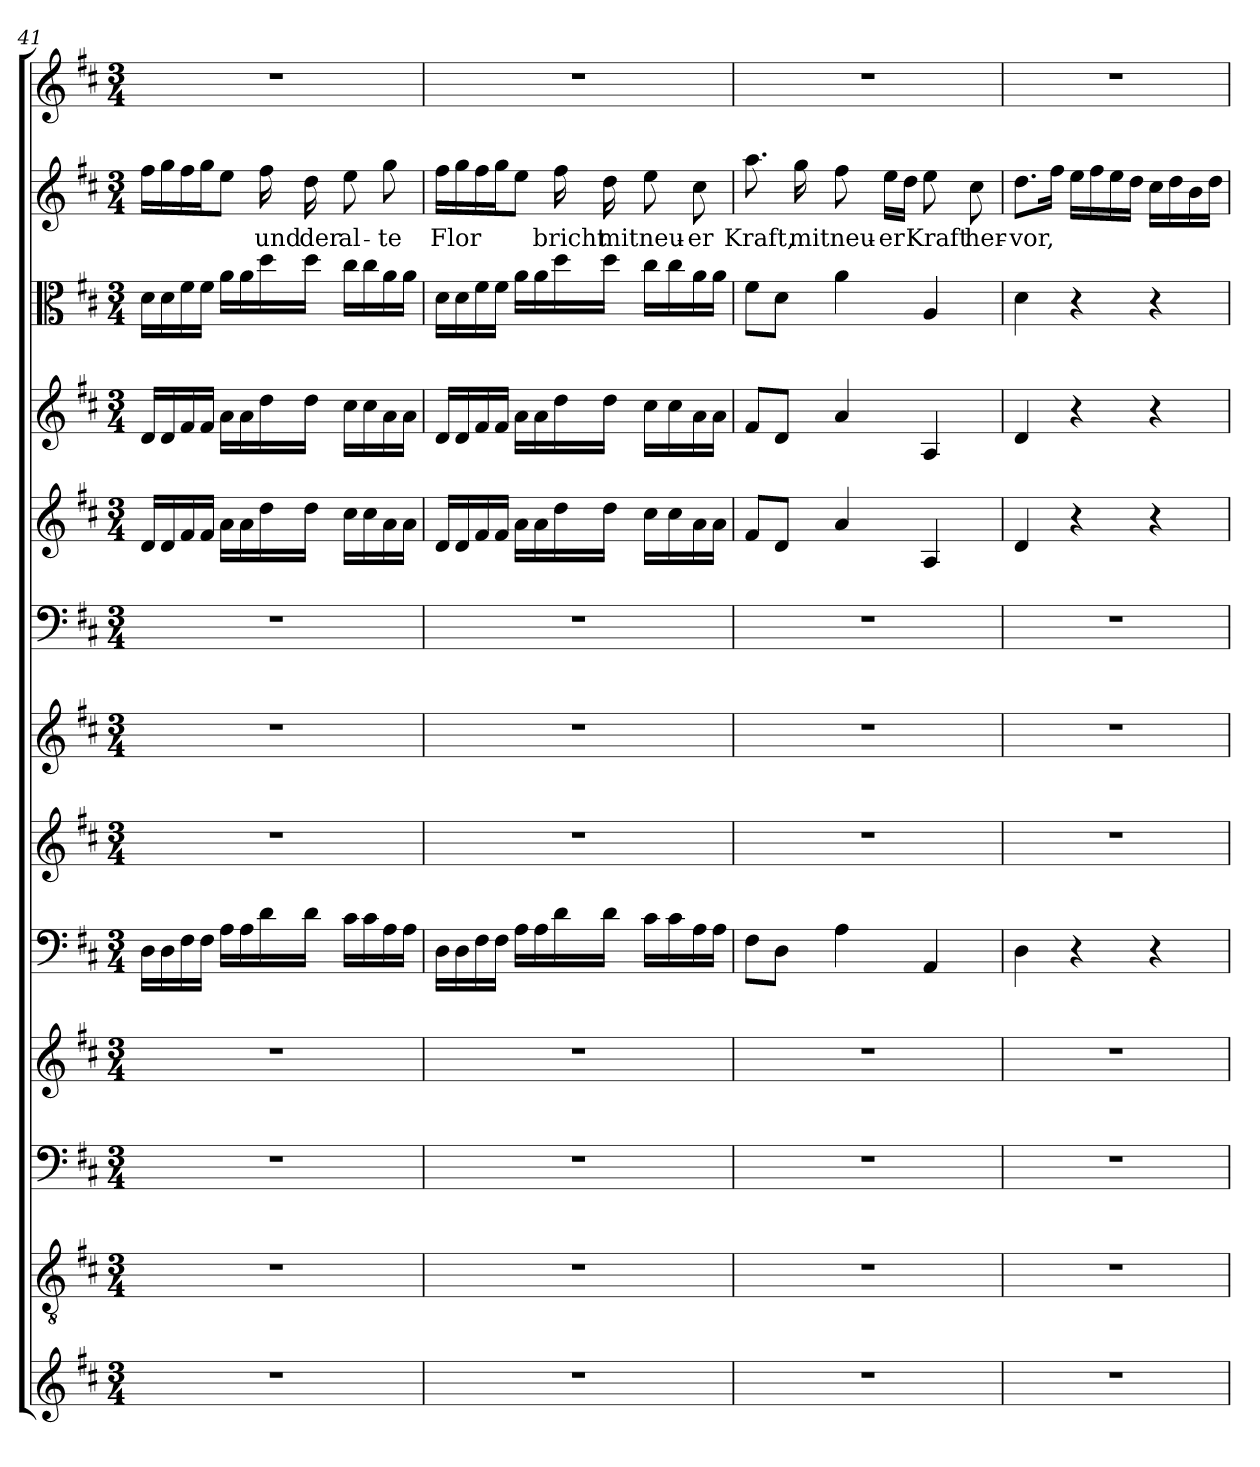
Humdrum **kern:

**kern	**kern	**kern	**kern	**kern	**kern	**kern	**kern	**kern	**kern	**kern	**kern	**text	**kern
*part13	*part12	*part11	*part10	*part9	*part8	*part7	*part6	*part5	*part4	*part3	*part2	*part2	*part1
*staff13	*staff12	*staff11	*staff10	*staff9	*staff8	*staff7	*staff6	*staff5	*staff4	*staff3	*staff2	*staff2	*staff1
*clefG2	*clefGv2	*clefF4	*clefG2	*clefF4	*clefG2	*clefG2	*clefF4	*clefG2	*clefG2	*clefC3	*clefG2	*	*clefG2
*k[f#c#]	*k[f#c#]	*k[f#c#]	*k[f#c#]	*k[f#c#]	*k[f#c#]	*k[f#c#]	*k[f#c#]	*k[f#c#]	*k[f#c#]	*k[f#c#]	*k[f#c#]	*	*k[f#c#]
*D:	*D:	*D:	*D:	*D:	*D:	*D:	*D:	*D:	*D:	*D:	*D:	*	*D:
*M3/4	*M3/4	*M3/4	*M3/4	*M3/4	*M3/4	*M3/4	*M3/4	*M3/4	*M3/4	*M3/4	*M3/4	*	*M3/4
=41	=41	=41	=41	=41	=41	=41	=41	=41	=41	=41	=41	=41	=41
2.r	2.r	2.r	2.r	16D\LL	2.r	2.r	2.r	16d/LL	16d/LL	16d\LL	16ff#\LL	.	2.r
.	.	.	.	16D\	.	.	.	16d/	16d/	16d\	16gg\	.	.
.	.	.	.	16F#\	.	.	.	16f#/	16f#/	16f#\	16ff#\	.	.
.	.	.	.	16F#\JJ	.	.	.	16f#/JJ	16f#/JJ	16f#\JJ	16gg\J	.	.
.	.	.	.	16A\LL	.	.	.	16a\LL	16a\LL	16a\LL	8ee\J	.	.
.	.	.	.	16A\	.	.	.	16a\	16a\	16a\	.	.	.
.	.	.	.	16d\	.	.	.	16dd\	16dd\	16dd\	16ff#\	und	.
.	.	.	.	16d\JJ	.	.	.	16dd\JJ	16dd\JJ	16dd\JJ	16dd\	der	.
.	.	.	.	16c#\LL	.	.	.	16cc#\LL	16cc#\LL	16cc#\LL	8ee\	al-	.
.	.	.	.	16c#\	.	.	.	16cc#\	16cc#\	16cc#\	.	.	.
.	.	.	.	16A\	.	.	.	16a\	16a\	16a\	8gg\	-te	.
.	.	.	.	16A\JJ	.	.	.	16a\JJ	16a\JJ	16a\JJ	.	.	.
=42	=42	=42	=42	=42	=42	=42	=42	=42	=42	=42	=42	=42	=42
2.r	2.r	2.r	2.r	16D\LL	2.r	2.r	2.r	16d/LL	16d/LL	16d\LL	16ff#\LL	Flor	2.r
.	.	.	.	16D\	.	.	.	16d/	16d/	16d\	16gg\	.	.
.	.	.	.	16F#\	.	.	.	16f#/	16f#/	16f#\	16ff#\	.	.
.	.	.	.	16F#\JJ	.	.	.	16f#/JJ	16f#/JJ	16f#\JJ	16gg\J	.	.
.	.	.	.	16A\LL	.	.	.	16a\LL	16a\LL	16a\LL	8ee\J	.	.
.	.	.	.	16A\	.	.	.	16a\	16a\	16a\	.	.	.
.	.	.	.	16d\	.	.	.	16dd\	16dd\	16dd\	16ff#\	bricht	.
.	.	.	.	16d\JJ	.	.	.	16dd\JJ	16dd\JJ	16dd\JJ	16dd\	mit	.
.	.	.	.	16c#\LL	.	.	.	16cc#\LL	16cc#\LL	16cc#\LL	8ee\	neu-	.
.	.	.	.	16c#\	.	.	.	16cc#\	16cc#\	16cc#\	.	.	.
.	.	.	.	16A\	.	.	.	16a\	16a\	16a\	8cc#\	-er	.
.	.	.	.	16A\JJ	.	.	.	16a\JJ	16a\JJ	16a\JJ	.	.	.
=43	=43	=43	=43	=43	=43	=43	=43	=43	=43	=43	=43	=43	=43
2.r	2.r	2.r	2.r	8F#\L	2.r	2.r	2.r	8f#/L	8f#/L	8f#\L	8.aa\	Kraft,	2.r
.	.	.	.	8D\J	.	.	.	8d/J	8d/J	8d\J	.	.	.
.	.	.	.	.	.	.	.	.	.	.	16gg\	mit	.
.	.	.	.	4A\	.	.	.	4a/	4a/	4a\	8ff#\	neu-	.
.	.	.	.	.	.	.	.	.	.	.	16ee\LL	-er	.
.	.	.	.	.	.	.	.	.	.	.	16dd\JJ	.	.
.	.	.	.	4AA/	.	.	.	4A/	4A/	4A/	8ee\	Kraft	.
.	.	.	.	.	.	.	.	.	.	.	8cc#\	her-	.
=44	=44	=44	=44	=44	=44	=44	=44	=44	=44	=44	=44	=44	=44
2.r	2.r	2.r	2.r	4D\	2.r	2.r	2.r	4d/	4d/	4d\	8.dd\L	-vor,	2.r
.	.	.	.	.	.	.	.	.	.	.	16ff#\Jk	.	.
.	.	.	.	4r	.	.	.	4r	4r	4r	16ee\LL	.	.
.	.	.	.	.	.	.	.	.	.	.	16ff#\	.	.
.	.	.	.	.	.	.	.	.	.	.	16ee\	.	.
.	.	.	.	.	.	.	.	.	.	.	16dd\JJ	.	.
.	.	.	.	4r	.	.	.	4r	4r	4r	16cc#\LL	.	.
.	.	.	.	.	.	.	.	.	.	.	16dd\	.	.
.	.	.	.	.	.	.	.	.	.	.	16b\	.	.
.	.	.	.	.	.	.	.	.	.	.	16dd\JJ	.	.
=	=	=	=	=	=	=	=	=	=	=	=	=	=
*-	*-	*-	*-	*-	*-	*-	*-	*-	*-	*-	*-	*-	*-
